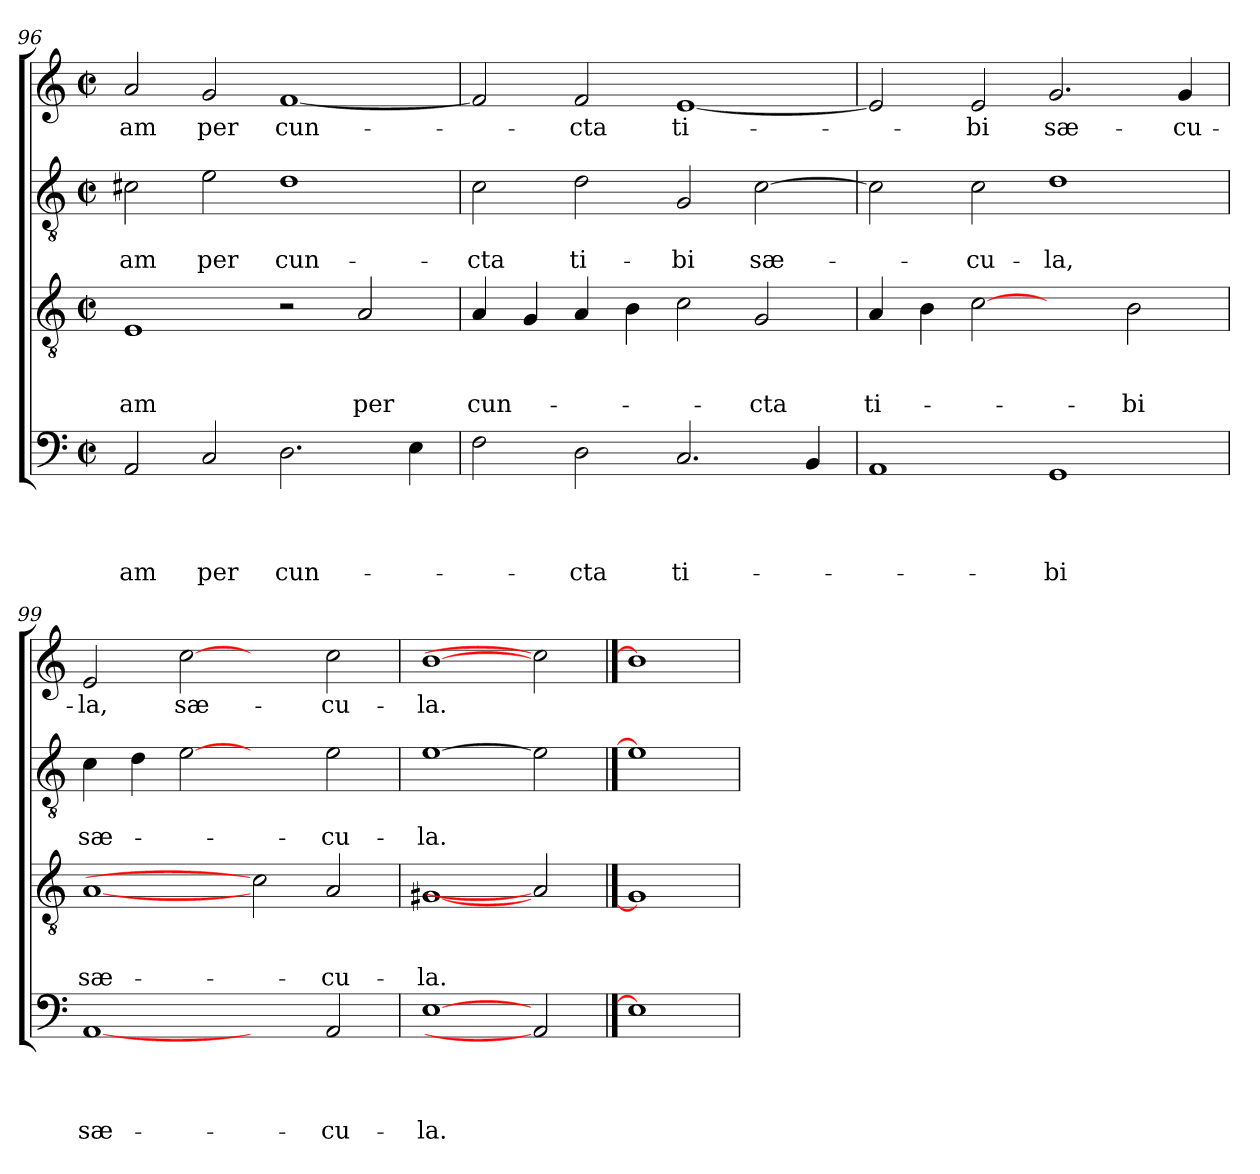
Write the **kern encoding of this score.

**kern	**text	**text	**text	**text	**kern	**text	**text	**text	**kern	**text	**text	**kern	**text
*part4	*part4	*part4	*part4	*part4	*part3	*part3	*part3	*part3	*part2	*part2	*part2	*part1	*part1
*staff4	*staff4	*staff4	*staff4	*staff4	*staff3	*staff3	*staff3	*staff3	*staff2	*staff2	*staff2	*staff1	*staff1
!!LO:LB:g=z
*clefF4	*	*	*	*	*clefGv2	*	*	*	*clefGv2	*	*	*clefG2	*
*k[]	*	*	*	*	*k[]	*	*	*	*k[]	*	*	*k[]	*
*C:	*	*	*	*	*C:	*	*	*	*C:	*	*	*C:	*
*M2/2	*	*	*	*	*M2/2	*	*	*	*M2/2	*	*	*M2/2	*
*met(c|)	*	*	*	*	*met(c|)	*	*	*	*met(c|)	*	*	*met(c|)	*
=96	=96	=96	=96	=96	=96	=96	=96	=96	=96	=96	=96	=96	=96
!	!	!	!	!LO:LY:b	!	!	!	!LO:LY:b	!	!	!LO:LY:b	!	!LO:LY:b
2AA/	.	.	.	-am	1E	.	.	-am	2c#X\	.	-am	2a/	-am
!	!	!	!	!LO:LY:b	!	!	!	!	!	!	!LO:LY:b	!	!LO:LY:b
2C/	.	.	.	per	.	.	.	.	2e\	.	per	2g/	per
!	!	!	!	!LO:LY:b	!	!	!	!	!	!	!LO:LY:b	!	!LO:LY:b
2.D\	.	.	.	cun-	2r	.	.	.	1d	.	cun-	[1f	cun-
!	!	!	!	!	!	!	!	!LO:LY:b	!	!	!	!	!
.	.	.	.	.	2A/	.	.	per	.	.	.	.	.
4E\	.	.	.	.	.	.	.	.	.	.	.	.	.
=97	=97	=97	=97	=97	=97	=97	=97	=97	=97	=97	=97	=97	=97
!	!	!	!	!	!	!	!	!LO:LY:b	!	!	!LO:LY:b	!	!
2F\	.	.	.	.	4A/	.	.	cun-	2c\	.	-cta	2f/]	.
.	.	.	.	.	4G/	.	.	.	.	.	.	.	.
!	!	!	!	!LO:LY:b	!	!	!	!	!	!	!LO:LY:b	!	!LO:LY:b
2D\	.	.	.	-cta	4A/	.	.	.	2d\	.	ti-	2f/	-cta
.	.	.	.	.	4B\	.	.	.	.	.	.	.	.
!	!	!	!	!LO:LY:b	!	!	!	!	!	!	!LO:LY:b	!	!LO:LY:b
2.C/	.	.	.	ti-	2c\	.	.	.	2G/	.	-bi	[1e	ti-
!	!	!	!	!	!	!	!	!LO:LY:b	!	!	!LO:LY:b	!	!
.	.	.	.	.	2G/	.	.	-cta	[2c\	.	sæ-	.	.
4BB/	.	.	.	.	.	.	.	.	.	.	.	.	.
=98	=98	=98	=98	=98	=98	=98	=98	=98	=98	=98	=98	=98	=98
!	!	!	!	!	!	!	!	!LO:LY:b	!	!	!	!	!
1AA	.	.	.	.	4A/	.	.	ti-	2c\]	.	.	2e/]	.
.	.	.	.	.	4B\	.	.	.	.	.	.	.	.
!	!	!	!	!	!	!	!	!	!	!	!LO:LY:b	!	!LO:LY:b
.	.	.	.	.	[2c	.	.	.	2c\	.	-cu-	2e/	-bi
!	!	!	!	!LO:LY:b	!	!	!	!	!	!	!LO:LY:b	!	!LO:LY:b
1GG	.	.	.	-bi	2ryy	.	.	.	1d	.	-la,	2.g/	sæ-
!	!	!	!	!	!	!	!	!LO:LY:b	!	!	!	!	!
.	.	.	.	.	2B\	.	.	-bi	.	.	.	.	.
!	!	!	!	!	!	!	!	!	!	!	!	!	!LO:LY:b
.	.	.	.	.	.	.	.	.	.	.	.	4g/	-cu-
=99	=99	=99	=99	=99	=99	=99	=99	=99	=99	=99	=99	=99	=99
!	!	!	!	!LO:LY:b	!	!	!	!LO:LY:b	!	!	!LO:LY:b	!	!LO:LY:b
[1AA	.	.	.	sæ-	[1A	.	.	sæ-	4c\	.	sæ-	2e/	-la,
.	.	.	.	.	.	.	.	.	4d\	.	.	.	.
!	!	!	!	!	!	!	!	!	!	!	!	!	!LO:LY:b
.	.	.	.	.	.	.	.	.	[2e	.	.	[2cc	sæ-
2ryy	.	.	.	.	2c]	.	.	.	2ryy	.	.	2ryy	.
!	!	!	!	!LO:LY:b	!	!	!	!LO:LY:b	!	!	!LO:LY:b	!	!LO:LY:b
2AA/	.	.	.	-cu-	2A/	.	.	-cu-	2e\	.	-cu-	2cc\	-cu-
=100	=100	=100	=100	=100	=100	=100	=100	=100	=100	=100	=100	=100	=100
!	!	!	!	!LO:LY:b	!	!	!	!LO:LY:b	!	!	!LO:LY:b	!	!LO:LY:b
[1E	.	.	.	-la.	[1G#X	.	.	-la.	[1e	.	-la.	[1b	-la.
2AA]	.	.	.	.	2A]	.	.	.	2e]	.	.	2cc]	.
==101	==101	==101	==101	==101	==101	==101	==101	==101	==101	==101	==101	==101	==101
1E]	.	.	.	.	1G#]	.	.	.	1e]	.	.	1b]	.
=	=	=	=	=	=	=	=	=	=	=	=	=	=
*-	*-	*-	*-	*-	*-	*-	*-	*-	*-	*-	*-	*-	*-
